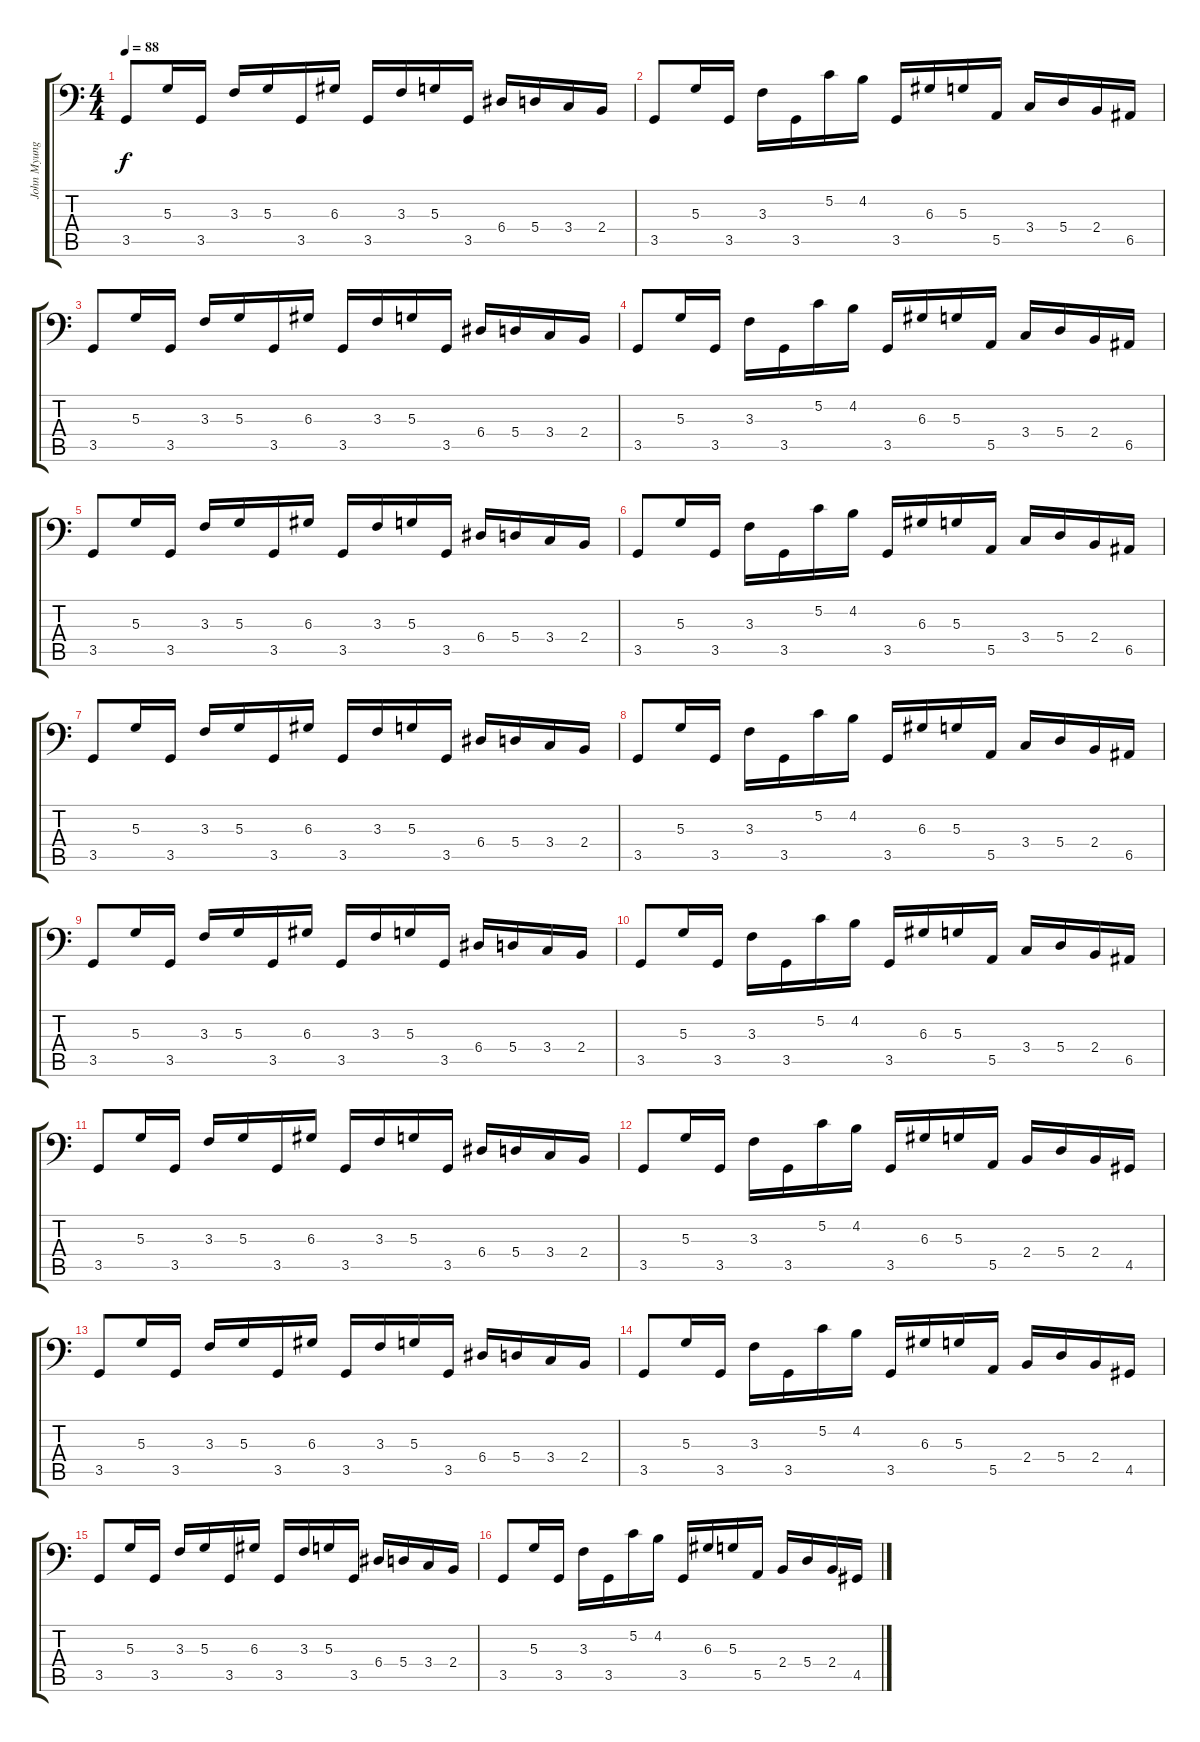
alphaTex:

\track ("John Myung - 6 Strings Bass" "John Myung") {instrument electricbassfinger}
\staff {score tabs}
\tuning (C3 G2 D2 A1 E1 B0) {hide}
\ts (4 4)
\tempo 88
\clef f4
\ks c
3.5.8{dy f} 5.3.16 3.5.16 3.3.16 5.3.16 3.5.16 6.3.16 3.5.16 3.3.16 5.3.16 3.5.16 6.4.16 5.4.16 3.4.16 2.4.16 |
3.5.8 5.3.16 3.5.16 3.3.16 3.5.16 5.2.16 4.2.16 3.5.16 6.3.16 5.3.16 5.5.16 3.4.16 5.4.16 2.4.16 6.5.16 |
3.5.8 5.3.16 3.5.16 3.3.16 5.3.16 3.5.16 6.3.16 3.5.16 3.3.16 5.3.16 3.5.16 6.4.16 5.4.16 3.4.16 2.4.16 |
3.5.8 5.3.16 3.5.16 3.3.16 3.5.16 5.2.16 4.2.16 3.5.16 6.3.16 5.3.16 5.5.16 3.4.16 5.4.16 2.4.16 6.5.16 |
3.5.8 5.3.16 3.5.16 3.3.16 5.3.16 3.5.16 6.3.16 3.5.16 3.3.16 5.3.16 3.5.16 6.4.16 5.4.16 3.4.16 2.4.16 |
3.5.8 5.3.16 3.5.16 3.3.16 3.5.16 5.2.16 4.2.16 3.5.16 6.3.16 5.3.16 5.5.16 3.4.16 5.4.16 2.4.16 6.5.16 |
3.5.8 5.3.16 3.5.16 3.3.16 5.3.16 3.5.16 6.3.16 3.5.16 3.3.16 5.3.16 3.5.16 6.4.16 5.4.16 3.4.16 2.4.16 |
3.5.8 5.3.16 3.5.16 3.3.16 3.5.16 5.2.16 4.2.16 3.5.16 6.3.16 5.3.16 5.5.16 3.4.16 5.4.16 2.4.16 6.5.16 |
3.5.8 5.3.16 3.5.16 3.3.16 5.3.16 3.5.16 6.3.16 3.5.16 3.3.16 5.3.16 3.5.16 6.4.16 5.4.16 3.4.16 2.4.16 |
3.5.8 5.3.16 3.5.16 3.3.16 3.5.16 5.2.16 4.2.16 3.5.16 6.3.16 5.3.16 5.5.16 3.4.16 5.4.16 2.4.16 6.5.16 |
3.5.8 5.3.16 3.5.16 3.3.16 5.3.16 3.5.16 6.3.16 3.5.16 3.3.16 5.3.16 3.5.16 6.4.16 5.4.16 3.4.16 2.4.16 |
3.5.8 5.3.16 3.5.16 3.3.16 3.5.16 5.2.16 4.2.16 3.5.16 6.3.16 5.3.16 5.5.16 2.4.16 5.4.16 2.4.16 4.5.16 |
3.5.8 5.3.16 3.5.16 3.3.16 5.3.16 3.5.16 6.3.16 3.5.16 3.3.16 5.3.16 3.5.16 6.4.16 5.4.16 3.4.16 2.4.16 |
3.5.8 5.3.16 3.5.16 3.3.16 3.5.16 5.2.16 4.2.16 3.5.16 6.3.16 5.3.16 5.5.16 2.4.16 5.4.16 2.4.16 4.5.16 |
3.5.8 5.3.16 3.5.16 3.3.16 5.3.16 3.5.16 6.3.16 3.5.16 3.3.16 5.3.16 3.5.16 6.4.16 5.4.16 3.4.16 2.4.16 |
3.5.8 5.3.16 3.5.16 3.3.16 3.5.16 5.2.16 4.2.16 3.5.16 6.3.16 5.3.16 5.5.16 2.4.16 5.4.16 2.4.16 4.5.16
